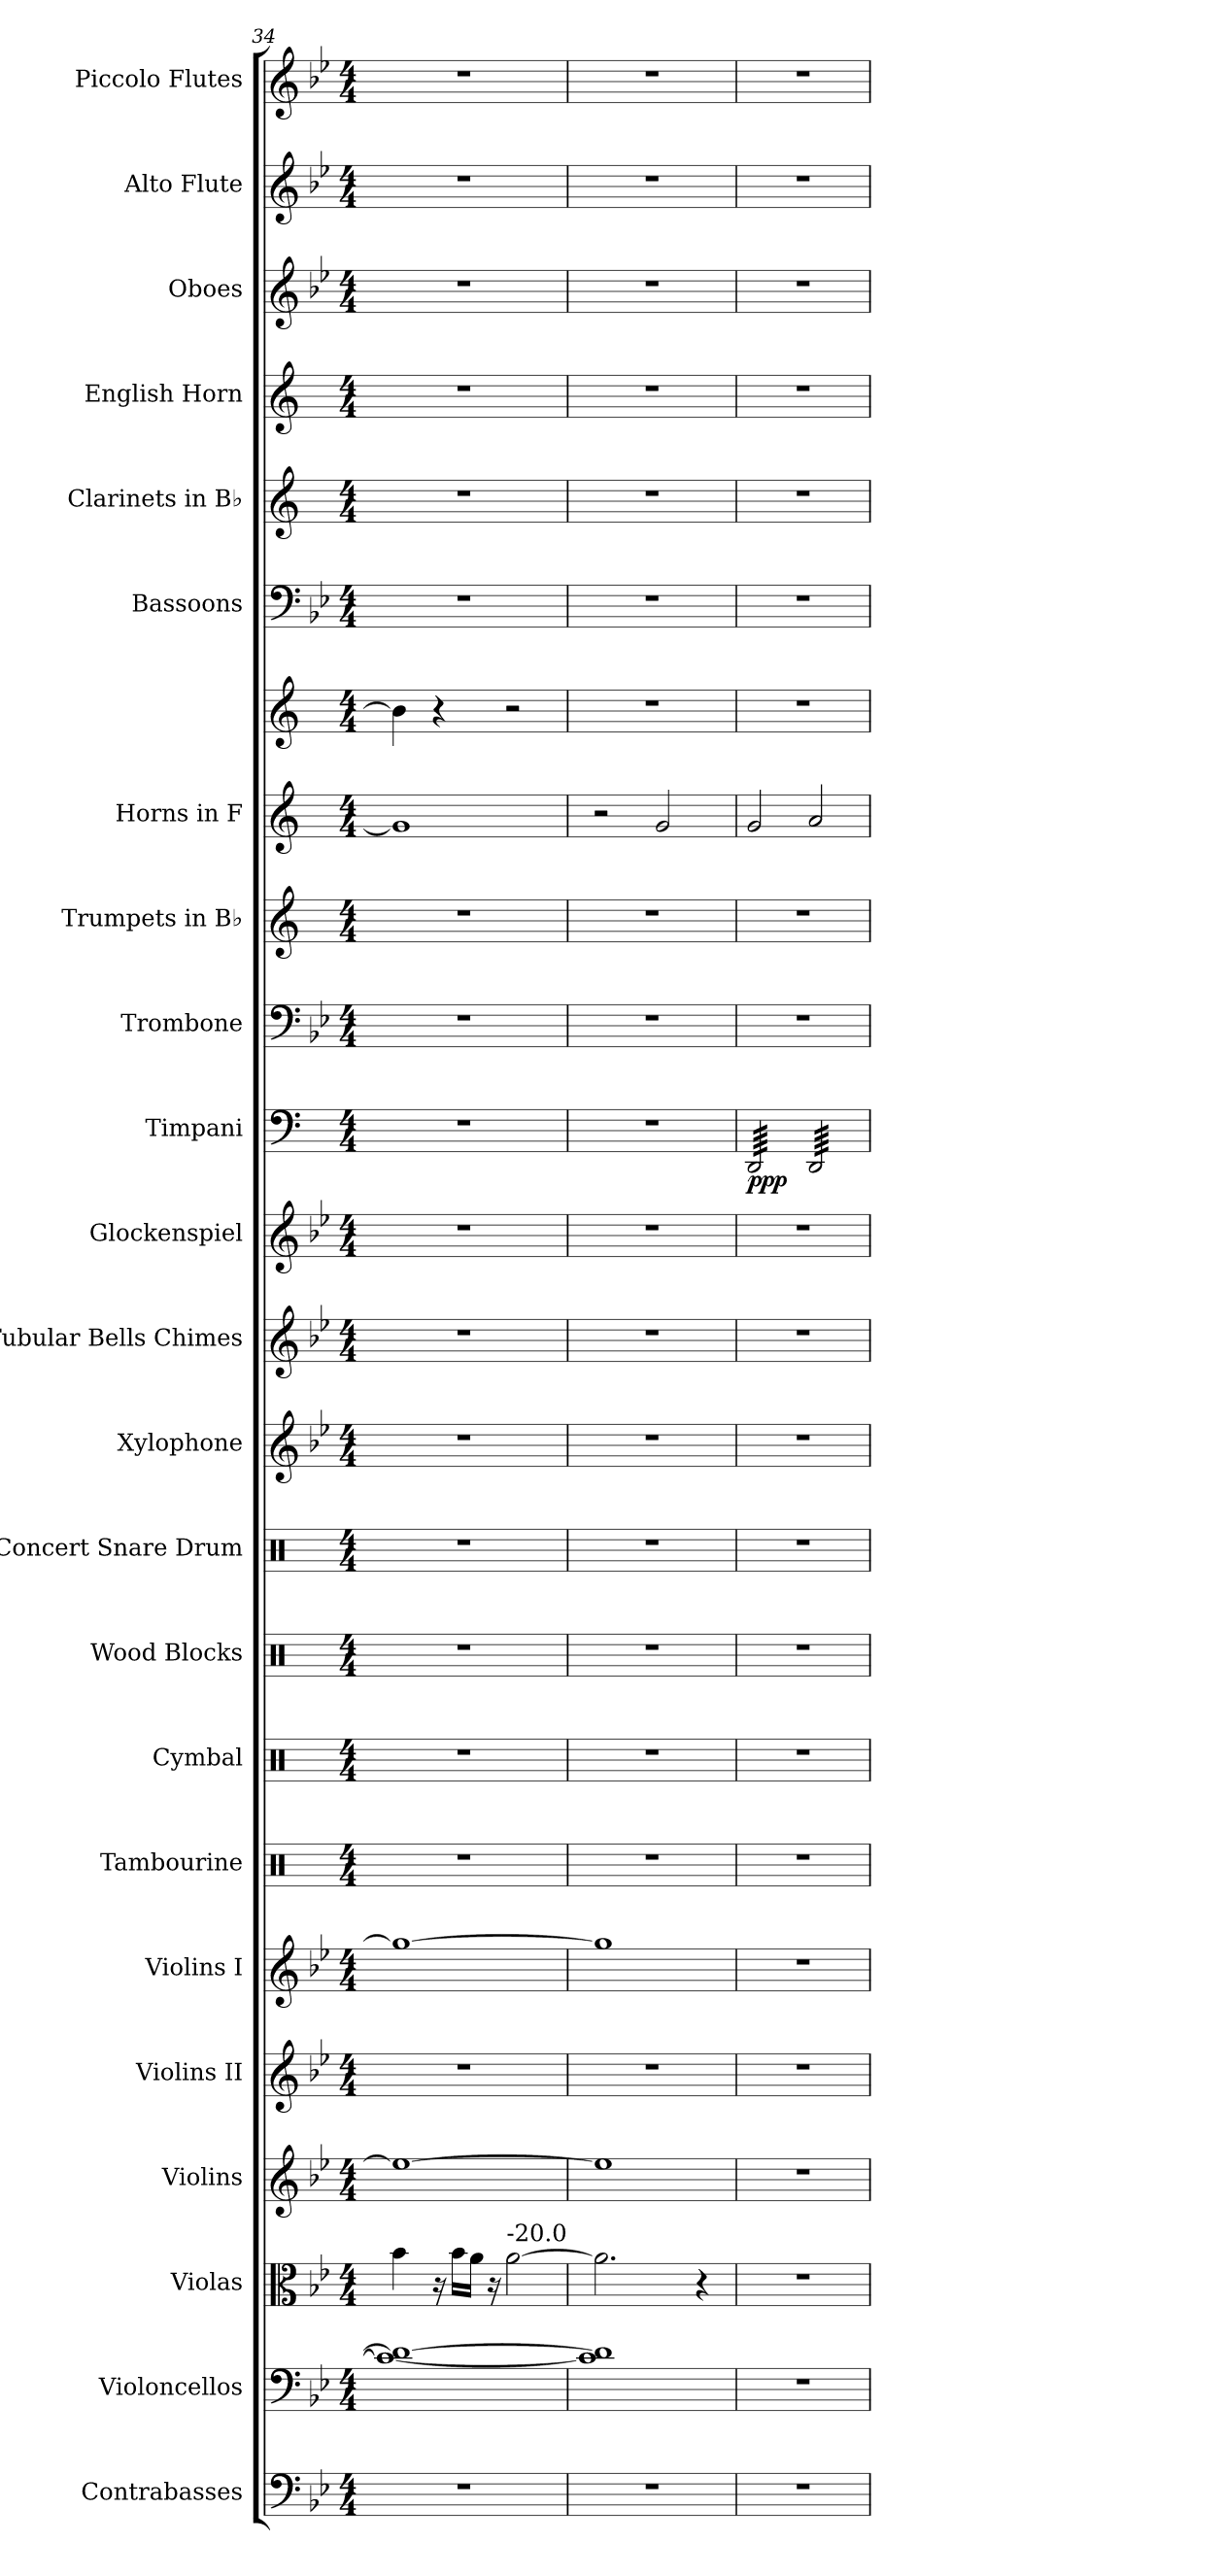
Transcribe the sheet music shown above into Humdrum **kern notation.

**kern	**kern	**kern	**kern	**kern	**kern	**kern	**kern	**kern	**kern	**kern	**kern	**kern	**kern	**dynam	**kern	**kern	**kern	**kern	**kern	**kern	**kern	**kern	**kern	**kern
*part23	*part22	*part21	*part20	*part19	*part18	*part17	*part16	*part15	*part14	*part13	*part12	*part11	*part10	*part10	*part9	*part8	*part7	*part7	*part6	*part5	*part4	*part3	*part2	*part1
*staff24	*staff23	*staff22	*staff21	*staff20	*staff19	*staff18	*staff17	*staff16	*staff15	*staff14	*staff13	*staff12	*staff11	*staff11	*staff10	*staff9	*staff8	*staff7	*staff6	*staff5	*staff4	*staff3	*staff2	*staff1
*I"Contrabasses	*I"Violoncellos	*I"Violas	*I"Violins	*I"Violins II	*I"Violins I	*I"Tambourine	*I"Cymbal	*I"Wood Blocks	*I"Concert Snare Drum	*I"Xylophone	*I"Tubular Bells  Chimes	*I"Glockenspiel	*I"Timpani	*	*I"Trombone	*I"Trumpets in B♭	*I"Horns in F	*	*I"Bassoons	*I"Clarinets in B♭	*I"English Horn	*I"Oboes	*I"Alto Flute	*I"Piccolo Flutes
*I'Cb.	*I'Vc.	*I'Vla.	*I'Vlns.	*I'Vln. II	*I'Vln. I	*I'Tamb.	*I'Cym.	*I'Wd. Bl.	*I'Con. Sn.	*I'Xyl.	*I'Tubular  Bells   Chimes.	*I'Glock.	*I'Timp.	*	*I'Tbn.	*	*	*	*I'Bsn.	*	*I'E. Hn.	*I'Ob.	*I'A. Fl.	*I'Piccolo Fl.
!!LO:PB:g=z
*clefF4	*clefF4	*clefC3	*clefG2	*clefG2	*clefG2	*clefX	*clefX	*clefX	*clefX	*clefG2	*clefG2	*clefG2	*clefF4	*	*clefF4	*clefG2	*clefG2	*clefG2	*clefF4	*clefG2	*clefG2	*clefG2	*clefG2	*clefG2
*ITrd7c12	*	*	*	*	*	*	*	*	*	*ITrd-7c-12	*	*ITrd-14c-24	*	*	*	*ITrd1c2	*ITrd4c7	*ITrd4c7	*	*ITrd1c2	*ITrd4c7	*	*ITrd3c5	*
*k[b-e-]	*k[b-e-]	*k[b-e-]	*k[b-e-]	*k[b-e-]	*k[b-e-]	*k[]	*k[]	*k[]	*k[]	*k[b-e-]	*k[b-e-]	*k[b-e-]	*k[]	*	*k[b-e-]	*k[b-e-]	*k[b-]	*k[b-]	*k[b-e-]	*k[b-e-]	*k[b-]	*k[b-e-]	*k[b-]	*k[b-e-]
*M4/4	*M4/4	*M4/4	*M4/4	*M4/4	*M4/4	*M4/4	*M4/4	*M4/4	*M4/4	*M4/4	*M4/4	*M4/4	*M4/4	*	*M4/4	*M4/4	*M4/4	*M4/4	*M4/4	*M4/4	*M4/4	*M4/4	*M4/4	*M4/4
=34	=34	=34	=34	=34	=34	=34	=34	=34	=34	=34	=34	=34	=34	=34	=34	=34	=34	=34	=34	=34	=34	=34	=34	=34
1r	1c_ 1d_	4b-\	1ee-_	1r	1gg_	1r	1r	1r	1r	1r	1r	1r	1r	.	1r	1r	1c]	4e-\]	1r	1r	1r	1r	1r	1r
.	.	16r	.	.	.	.	.	.	.	.	.	.	.	.	.	.	.	4r	.	.	.	.	.	.
.	.	16b-\LL	.	.	.	.	.	.	.	.	.	.	.	.	.	.	.	.	.	.	.	.	.	.
.	.	16a\JJ	.	.	.	.	.	.	.	.	.	.	.	.	.	.	.	.	.	.	.	.	.	.
.	.	16r	.	.	.	.	.	.	.	.	.	.	.	.	.	.	.	.	.	.	.	.	.	.
!	!	!LO:TX:a:t=-20.0	!	!	!	!	!	!	!	!	!	!	!	!	!	!	!	!	!	!	!	!	!	!
.	.	[2a\	.	.	.	.	.	.	.	.	.	.	.	.	.	.	.	2r	.	.	.	.	.	.
=35	=35	=35	=35	=35	=35	=35	=35	=35	=35	=35	=35	=35	=35	=35	=35	=35	=35	=35	=35	=35	=35	=35	=35	=35
1r	1c] 1d]	2.a\]	1ee-]	1r	1gg]	1r	1r	1r	1r	1r	1r	1r	1r	.	1r	1r	2r	1r	1r	1r	1r	1r	1r	1r
.	.	.	.	.	.	.	.	.	.	.	.	.	.	.	.	.	2c/	.	.	.	.	.	.	.
.	.	4r	.	.	.	.	.	.	.	.	.	.	.	.	.	.	.	.	.	.	.	.	.	.
=36	=36	=36	=36	=36	=36	=36	=36	=36	=36	=36	=36	=36	=36	=36	=36	=36	=36	=36	=36	=36	=36	=36	=36	=36
!	!	!	!	!	!	!	!	!	!	!	!	!	!	!LO:DY:b	!	!	!	!	!	!	!	!	!	!
*	*	*	*	*	*	*	*	*	*	*	*	*	*tremolo	*	*	*	*	*	*	*	*	*	*	*
1r	1r	1r	1r	1r	1r	1r	1r	1r	1r	1r	1r	1r	64DD/LLLL	ppp	1r	1r	2c/	1r	1r	1r	1r	1r	1r	1r
.	.	.	.	.	.	.	.	.	.	.	.	.	64DD/	.	.	.	.	.	.	.	.	.	.	.
.	.	.	.	.	.	.	.	.	.	.	.	.	64DD/	.	.	.	.	.	.	.	.	.	.	.
.	.	.	.	.	.	.	.	.	.	.	.	.	64DD/	.	.	.	.	.	.	.	.	.	.	.
.	.	.	.	.	.	.	.	.	.	.	.	.	64DD/	.	.	.	.	.	.	.	.	.	.	.
.	.	.	.	.	.	.	.	.	.	.	.	.	64DD/	.	.	.	.	.	.	.	.	.	.	.
.	.	.	.	.	.	.	.	.	.	.	.	.	64DD/	.	.	.	.	.	.	.	.	.	.	.
.	.	.	.	.	.	.	.	.	.	.	.	.	64DD/	.	.	.	.	.	.	.	.	.	.	.
.	.	.	.	.	.	.	.	.	.	.	.	.	64DD/	.	.	.	.	.	.	.	.	.	.	.
.	.	.	.	.	.	.	.	.	.	.	.	.	64DD/	.	.	.	.	.	.	.	.	.	.	.
.	.	.	.	.	.	.	.	.	.	.	.	.	64DD/	.	.	.	.	.	.	.	.	.	.	.
.	.	.	.	.	.	.	.	.	.	.	.	.	64DD/	.	.	.	.	.	.	.	.	.	.	.
.	.	.	.	.	.	.	.	.	.	.	.	.	64DD/	.	.	.	.	.	.	.	.	.	.	.
.	.	.	.	.	.	.	.	.	.	.	.	.	64DD/	.	.	.	.	.	.	.	.	.	.	.
.	.	.	.	.	.	.	.	.	.	.	.	.	64DD/	.	.	.	.	.	.	.	.	.	.	.
.	.	.	.	.	.	.	.	.	.	.	.	.	64DD/	.	.	.	.	.	.	.	.	.	.	.
.	.	.	.	.	.	.	.	.	.	.	.	.	64DD/	.	.	.	.	.	.	.	.	.	.	.
.	.	.	.	.	.	.	.	.	.	.	.	.	64DD/	.	.	.	.	.	.	.	.	.	.	.
.	.	.	.	.	.	.	.	.	.	.	.	.	64DD/	.	.	.	.	.	.	.	.	.	.	.
.	.	.	.	.	.	.	.	.	.	.	.	.	64DD/	.	.	.	.	.	.	.	.	.	.	.
.	.	.	.	.	.	.	.	.	.	.	.	.	64DD/	.	.	.	.	.	.	.	.	.	.	.
.	.	.	.	.	.	.	.	.	.	.	.	.	64DD/	.	.	.	.	.	.	.	.	.	.	.
.	.	.	.	.	.	.	.	.	.	.	.	.	64DD/	.	.	.	.	.	.	.	.	.	.	.
.	.	.	.	.	.	.	.	.	.	.	.	.	64DD/	.	.	.	.	.	.	.	.	.	.	.
.	.	.	.	.	.	.	.	.	.	.	.	.	64DD/	.	.	.	.	.	.	.	.	.	.	.
.	.	.	.	.	.	.	.	.	.	.	.	.	64DD/	.	.	.	.	.	.	.	.	.	.	.
.	.	.	.	.	.	.	.	.	.	.	.	.	64DD/	.	.	.	.	.	.	.	.	.	.	.
.	.	.	.	.	.	.	.	.	.	.	.	.	64DD/	.	.	.	.	.	.	.	.	.	.	.
.	.	.	.	.	.	.	.	.	.	.	.	.	64DD/	.	.	.	.	.	.	.	.	.	.	.
.	.	.	.	.	.	.	.	.	.	.	.	.	64DD/	.	.	.	.	.	.	.	.	.	.	.
.	.	.	.	.	.	.	.	.	.	.	.	.	64DD/	.	.	.	.	.	.	.	.	.	.	.
.	.	.	.	.	.	.	.	.	.	.	.	.	64DD/JJJJ	.	.	.	.	.	.	.	.	.	.	.
.	.	.	.	.	.	.	.	.	.	.	.	.	64DD/LLLL	.	.	.	2d/	.	.	.	.	.	.	.
.	.	.	.	.	.	.	.	.	.	.	.	.	64DD/	.	.	.	.	.	.	.	.	.	.	.
.	.	.	.	.	.	.	.	.	.	.	.	.	64DD/	.	.	.	.	.	.	.	.	.	.	.
.	.	.	.	.	.	.	.	.	.	.	.	.	64DD/	.	.	.	.	.	.	.	.	.	.	.
.	.	.	.	.	.	.	.	.	.	.	.	.	64DD/	.	.	.	.	.	.	.	.	.	.	.
.	.	.	.	.	.	.	.	.	.	.	.	.	64DD/	.	.	.	.	.	.	.	.	.	.	.
.	.	.	.	.	.	.	.	.	.	.	.	.	64DD/	.	.	.	.	.	.	.	.	.	.	.
.	.	.	.	.	.	.	.	.	.	.	.	.	64DD/	.	.	.	.	.	.	.	.	.	.	.
.	.	.	.	.	.	.	.	.	.	.	.	.	64DD/	.	.	.	.	.	.	.	.	.	.	.
.	.	.	.	.	.	.	.	.	.	.	.	.	64DD/	.	.	.	.	.	.	.	.	.	.	.
.	.	.	.	.	.	.	.	.	.	.	.	.	64DD/	.	.	.	.	.	.	.	.	.	.	.
.	.	.	.	.	.	.	.	.	.	.	.	.	64DD/	.	.	.	.	.	.	.	.	.	.	.
.	.	.	.	.	.	.	.	.	.	.	.	.	64DD/	.	.	.	.	.	.	.	.	.	.	.
.	.	.	.	.	.	.	.	.	.	.	.	.	64DD/	.	.	.	.	.	.	.	.	.	.	.
.	.	.	.	.	.	.	.	.	.	.	.	.	64DD/	.	.	.	.	.	.	.	.	.	.	.
.	.	.	.	.	.	.	.	.	.	.	.	.	64DD/	.	.	.	.	.	.	.	.	.	.	.
.	.	.	.	.	.	.	.	.	.	.	.	.	64DD/	.	.	.	.	.	.	.	.	.	.	.
.	.	.	.	.	.	.	.	.	.	.	.	.	64DD/	.	.	.	.	.	.	.	.	.	.	.
.	.	.	.	.	.	.	.	.	.	.	.	.	64DD/	.	.	.	.	.	.	.	.	.	.	.
.	.	.	.	.	.	.	.	.	.	.	.	.	64DD/	.	.	.	.	.	.	.	.	.	.	.
.	.	.	.	.	.	.	.	.	.	.	.	.	64DD/	.	.	.	.	.	.	.	.	.	.	.
.	.	.	.	.	.	.	.	.	.	.	.	.	64DD/	.	.	.	.	.	.	.	.	.	.	.
.	.	.	.	.	.	.	.	.	.	.	.	.	64DD/	.	.	.	.	.	.	.	.	.	.	.
.	.	.	.	.	.	.	.	.	.	.	.	.	64DD/	.	.	.	.	.	.	.	.	.	.	.
.	.	.	.	.	.	.	.	.	.	.	.	.	64DD/	.	.	.	.	.	.	.	.	.	.	.
.	.	.	.	.	.	.	.	.	.	.	.	.	64DD/	.	.	.	.	.	.	.	.	.	.	.
.	.	.	.	.	.	.	.	.	.	.	.	.	64DD/	.	.	.	.	.	.	.	.	.	.	.
.	.	.	.	.	.	.	.	.	.	.	.	.	64DD/	.	.	.	.	.	.	.	.	.	.	.
.	.	.	.	.	.	.	.	.	.	.	.	.	64DD/	.	.	.	.	.	.	.	.	.	.	.
.	.	.	.	.	.	.	.	.	.	.	.	.	64DD/	.	.	.	.	.	.	.	.	.	.	.
.	.	.	.	.	.	.	.	.	.	.	.	.	64DD/	.	.	.	.	.	.	.	.	.	.	.
.	.	.	.	.	.	.	.	.	.	.	.	.	64DD/JJJJ	.	.	.	.	.	.	.	.	.	.	.
*	*	*	*	*	*	*	*	*	*	*	*	*	*Xtremolo	*	*	*	*	*	*	*	*	*	*	*
=	=	=	=	=	=	=	=	=	=	=	=	=	=	=	=	=	=	=	=	=	=	=	=	=
*-	*-	*-	*-	*-	*-	*-	*-	*-	*-	*-	*-	*-	*-	*-	*-	*-	*-	*-	*-	*-	*-	*-	*-	*-
